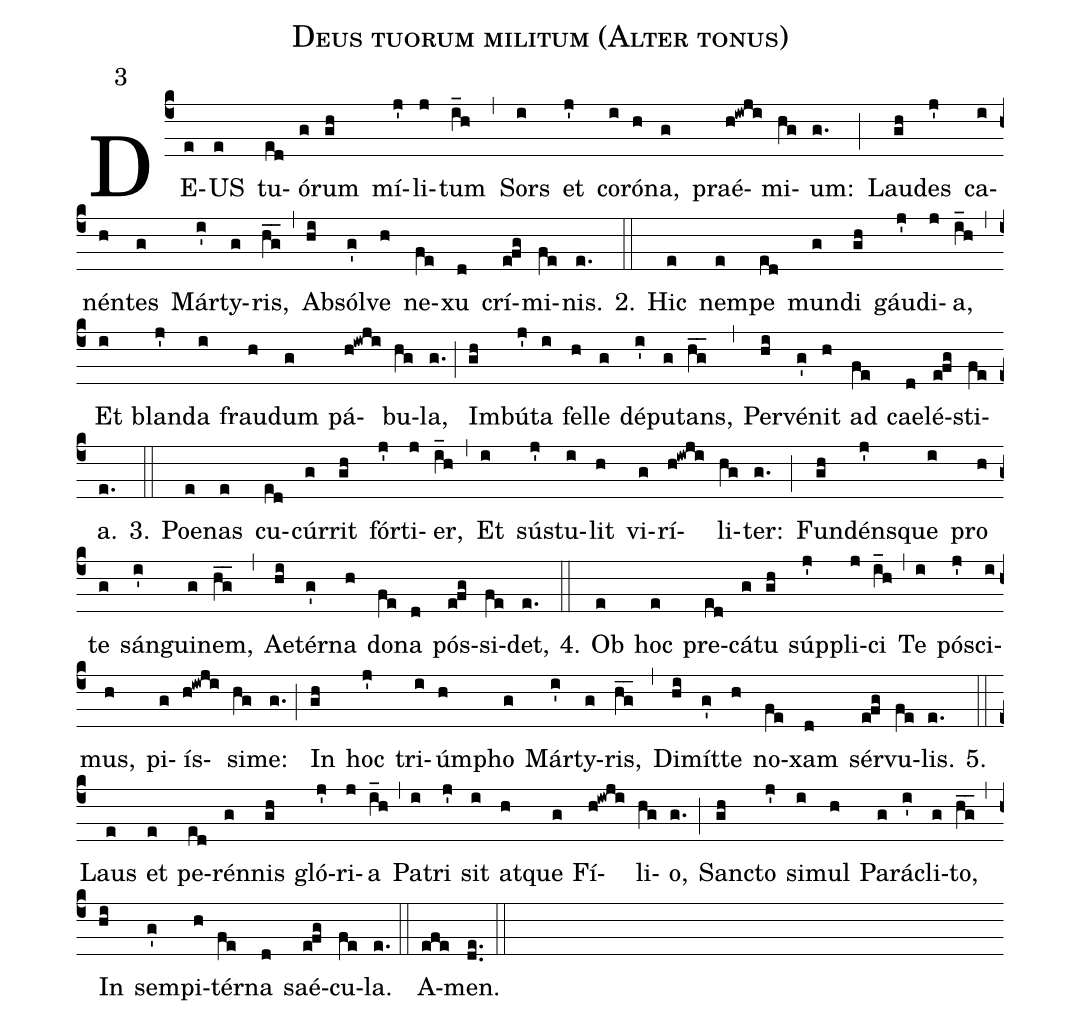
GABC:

name:Deus tuorum militum (Alter tonus);
mode:3;
annotation:3;
office-part:Hymni;
%%
(c4) DE(e)US(e) tu(ed)ó(g)rum(gh) mí(j')li(j)tum(i_h) (,) Sors(i) et(j') co(i)ró(h)na,(g) praé(h!iwji)mi(hg)um:(g.) (;) Lau(gh)des(j') ca(i)nén(h)tes(g) Már(i')ty(g)ris,(hg__) (,) Ab(hi)sól(g')ve(h) ne(fe)xu(d) crí(e!fg)mi(fe)nis.(e.) 2.(::) Hic(e) nem(e)pe(ed) mun(g)di(gh) gáu(j')di(j)a,(i_h) (,) Et(i) blan(j')da(i) frau(h)dum(g) pá(h!iwji)bu(hg)la,(g.) (;) Im(gh)bú(j')ta(i) fel(h)le(g) dé(i')pu(g)tans,(hg__) (,) Per(hi)vé(g')nit(h) ad(fe) cae(d)lé(e!fg)sti(fe)a.(e.) 3.(::) Poe(e)nas(e) cu(ed)cúr(g)rit(gh) fór(j')ti(j)er,(i_h) (,) Et(i) sú(j')stu(i)lit(h) vi(g)rí(h!iwji)li(hg)ter:(g.) (;) Fun(gh)dén(j')sque(i) pro(h) te(g) sán(i')gui(g)nem,(hg__) (,) Ae(hi)tér(g')na(h) do(fe)na(d) pós(e!fg)si(fe)det,(e.) 4.(::) Ob(e) hoc(e) pre(ed)cá(g)tu(gh) súp(j')pli(j)ci(i_h) (,) Te(i) pó(j')sci(i)mus,(h) pi(g)ís(h!iwji)si(hg)me:(g.) (;) In(gh) hoc(j') tri(i)úm(h)pho(g) Már(i')ty(g)ris,(hg__) (,) Di(hi)mít(g')te(h) no(fe)xam(d) sér(e!fg)vu(fe)lis.(e.) 5.(::) Laus(e) et(e) pe(ed)rén(g)nis(gh) gló(j')ri(j)a(i_h) (,) Pa(i)tri(j') sit(i) at(h)que(g) Fí(h!iwji)li(hg)o,(g.) (;) San(gh)cto(j') si(i)mul(h) Pa(g)rá(i')cli(g)to,(hg__) (,) In(hi) sem(g')pi(h)tér(fe)na(d) saé(e!fg)cu(fe)la.(e.) (::) A(efe)men.(de..) (::)
